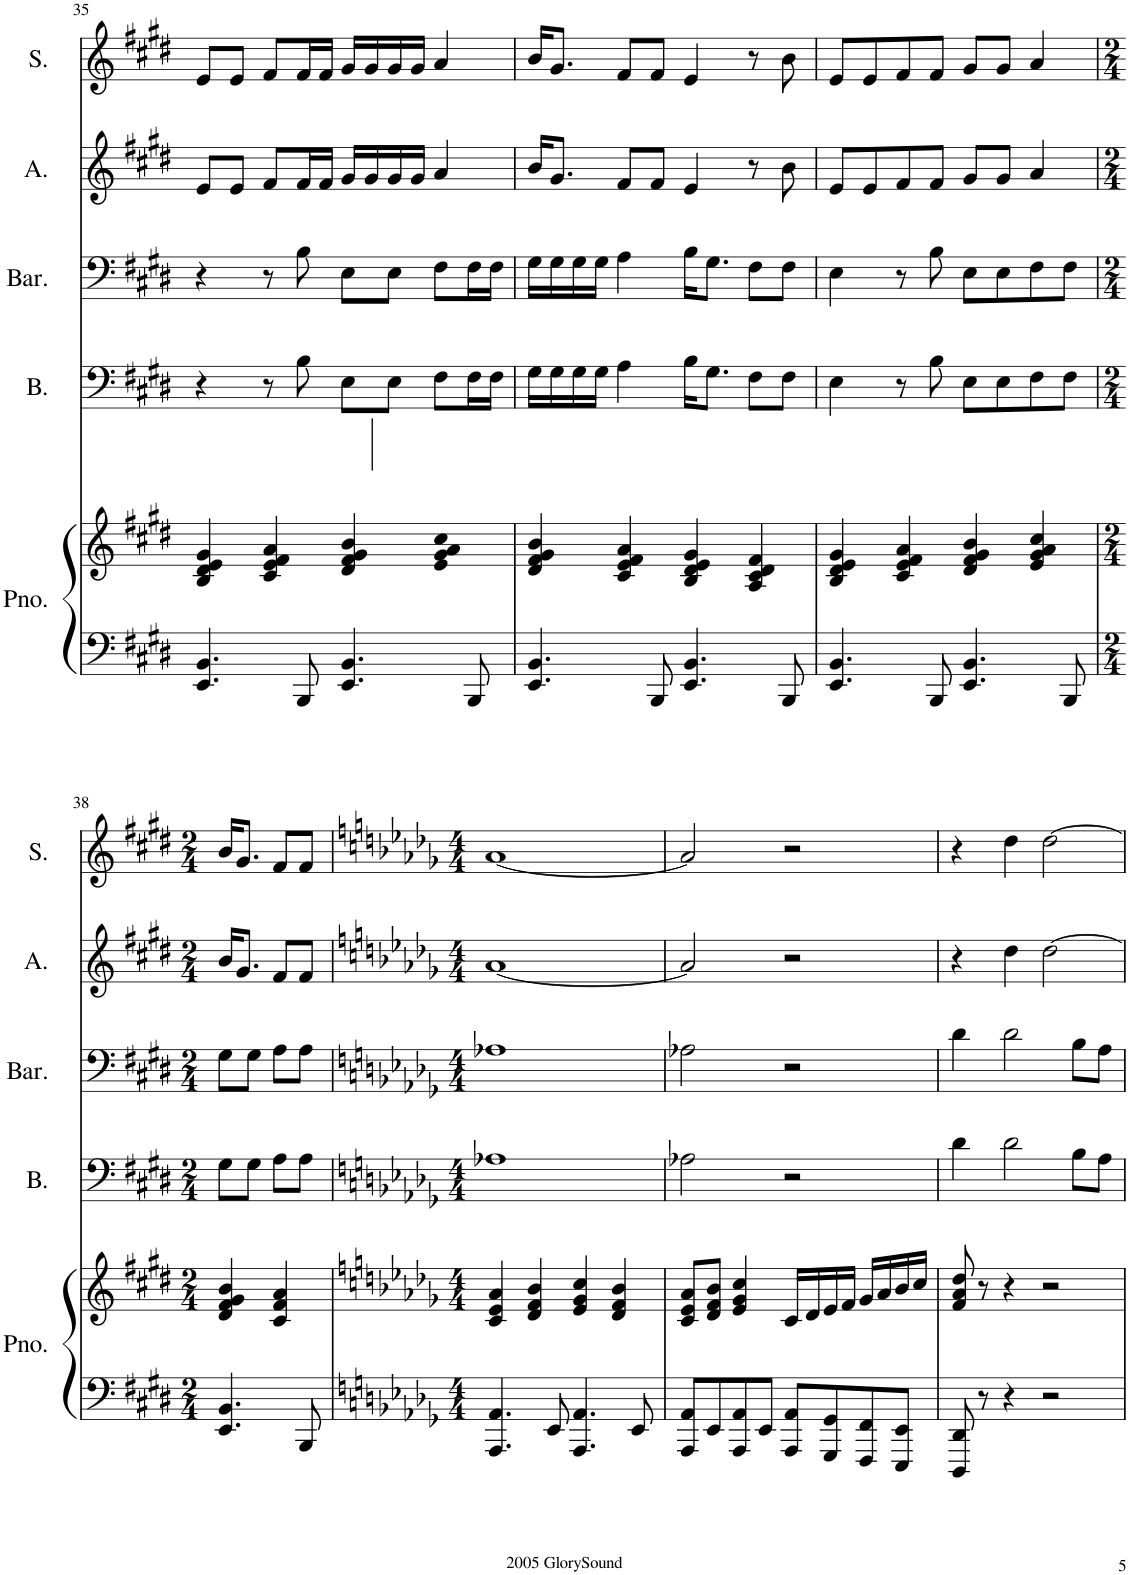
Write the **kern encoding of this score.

**kern	**kern	**kern	**kern	**kern	**kern
*part5	*part5	*part4	*part3	*part2	*part1
*staff6	*staff5	*staff4	*staff3	*staff2	*staff1
*I"Piano	*	*I"Bass	*I"Baritone	*I"Alto	*I"Soprano
*I'Pno.	*	*I'B.	*I'Bar.	*I'A.	*I'S.
!!LO:PB:g=z
*clefF4	*clefG2	*clefF4	*clefF4	*clefG2	*clefG2
*k[f#c#g#d#]	*k[f#c#g#d#]	*k[f#c#g#d#]	*k[f#c#g#d#]	*k[f#c#g#d#]	*k[f#c#g#d#]
*M4/4	*M4/4	*M4/4	*M4/4	*M4/4	*M4/4
=35	=35	=35	=35	=35	=35
4.EE/ 4.BB/	4B/ 4d#/ 4e/ 4g#/	4r	4r	8e/L	8e/L
.	.	.	.	8e/J	8e/J
.	4c#/ 4e/ 4f#/ 4a/	8r	8r	8f#/L	8f#/L
8BBB/	.	8B\	8B\	16f#/L	16f#/L
.	.	.	.	16f#/JJ	16f#/JJ
4.EE/ 4.BB/	4d#/ 4f#/ 4g#/ 4b/	8E\L	8E\L	16g#/LL	16g#/LL
.	.	.	.	16g#/	16g#/
.	.	8E\J	8E\J	16g#/	16g#/
.	.	.	.	16g#/JJ	16g#/JJ
.	4e/ 4g#/ 4a/ 4cc#/	8F#\L	8F#\L	4a/	4a/
8BBB/	.	16F#\L	16F#\L	.	.
.	.	16F#\JJ	16F#\JJ	.	.
=36	=36	=36	=36	=36	=36
4.EE/ 4.BB/	4d#/ 4f#/ 4g#/ 4b/	16G#\LL	16G#\LL	16b/KL	16b/KL
.	.	16G#\	16G#\	8.g#/J	8.g#/J
.	.	16G#\	16G#\	.	.
.	.	16G#\JJ	16G#\JJ	.	.
.	4c#/ 4e/ 4f#/ 4a/	4A\	4A\	8f#/L	8f#/L
8BBB/	.	.	.	8f#/J	8f#/J
4.EE/ 4.BB/	4B/ 4d#/ 4e/ 4g#/	16B\KL	16B\KL	4e/	4e/
.	.	8.G#\J	8.G#\J	.	.
.	4A/ 4c#/ 4d#/ 4f#/	8F#\L	8F#\L	8r	8r
8BBB/	.	8F#\J	8F#\J	8b\	8b\
=37	=37	=37	=37	=37	=37
4.EE/ 4.BB/	4B/ 4d#/ 4e/ 4g#/	4E\	4E\	8e/L	8e/L
.	.	.	.	8e/	8e/
.	4c#/ 4e/ 4f#/ 4a/	8r	8r	8f#/	8f#/
8BBB/	.	8B\	8B\	8f#/J	8f#/J
4.EE/ 4.BB/	4d#/ 4f#/ 4g#/ 4b/	8E\L	8E\L	8g#/L	8g#/L
.	.	8E\	8E\	8g#/J	8g#/J
.	4e/ 4g#/ 4a/ 4cc#/	8F#\	8F#\	4a/	4a/
8BBB/	.	8F#\J	8F#\J	.	.
!!LO:LB:g=z
=38	=38	=38	=38	=38	=38
*M2/4	*M2/4	*M2/4	*M2/4	*M2/4	*M2/4
4.EE/ 4.BB/	4d#/ 4f#/ 4g#/ 4b/	8G#\L	8G#\L	16b/KL	16b/KL
.	.	.	.	8.g#/J	8.g#/J
.	.	8G#\J	8G#\J	.	.
.	4c#/ 4f#/ 4a/	8A\L	8A\L	8f#/L	8f#/L
8BBB/	.	8A\J	8A\J	8f#/J	8f#/J
=39	=39	=39	=39	=39	=39
*k[b-e-a-d-g-]	*k[b-e-a-d-g-]	*k[b-e-a-d-g-]	*k[b-e-a-d-g-]	*k[b-e-a-d-g-]	*k[b-e-a-d-g-]
*M4/4	*M4/4	*M4/4	*M4/4	*M4/4	*M4/4
4.AAA-/ 4.AA-/	4c/ 4e-/ 4a-/	1A-X	1A-X	[1a-	[1a-
.	4d-/ 4f/ 4b-/	.	.	.	.
8EE-/	.	.	.	.	.
4.AAA-/ 4.AA-/	4e-/ 4g-/ 4cc/	.	.	.	.
.	4d-/ 4f/ 4b-/	.	.	.	.
8EE-/	.	.	.	.	.
=40	=40	=40	=40	=40	=40
8AAA-/ 8AA-/L	8c/ 8e-/ 8a-/L	2A-X\	2A-X\	2a-/]	2a-/]
8EE-/	8d-/ 8f/ 8b-/J	.	.	.	.
8AAA-/ 8AA-/	4e-/ 4g-/ 4cc/	.	.	.	.
8EE-/J	.	.	.	.	.
8AAA-/ 8AA-/L	16c/LL	2r	2r	2r	2r
.	16d-/	.	.	.	.
8GGG-/ 8GG-/	16e-/	.	.	.	.
.	16f/JJ	.	.	.	.
8FFF/ 8FF/	16g-/LL	.	.	.	.
.	16a-/	.	.	.	.
8EEE-/ 8EE-/J	16b-/	.	.	.	.
.	16cc/JJ	.	.	.	.
=41	=41	=41	=41	=41	=41
8DDD-/ 8DD-/	8f/ 8a-/ 8dd-/	4d-\	4d-\	4r	4r
8r	8r	.	.	.	.
4r	4r	2d-\	2d-\	4dd-\	4dd-\
2r	2r	.	.	[2dd-\	[2dd-\
.	.	8B-\L	8B-\L	.	.
.	.	8A-\J	8A-\J	.	.
=	=	=	=	=	=
*-	*-	*-	*-	*-	*-
